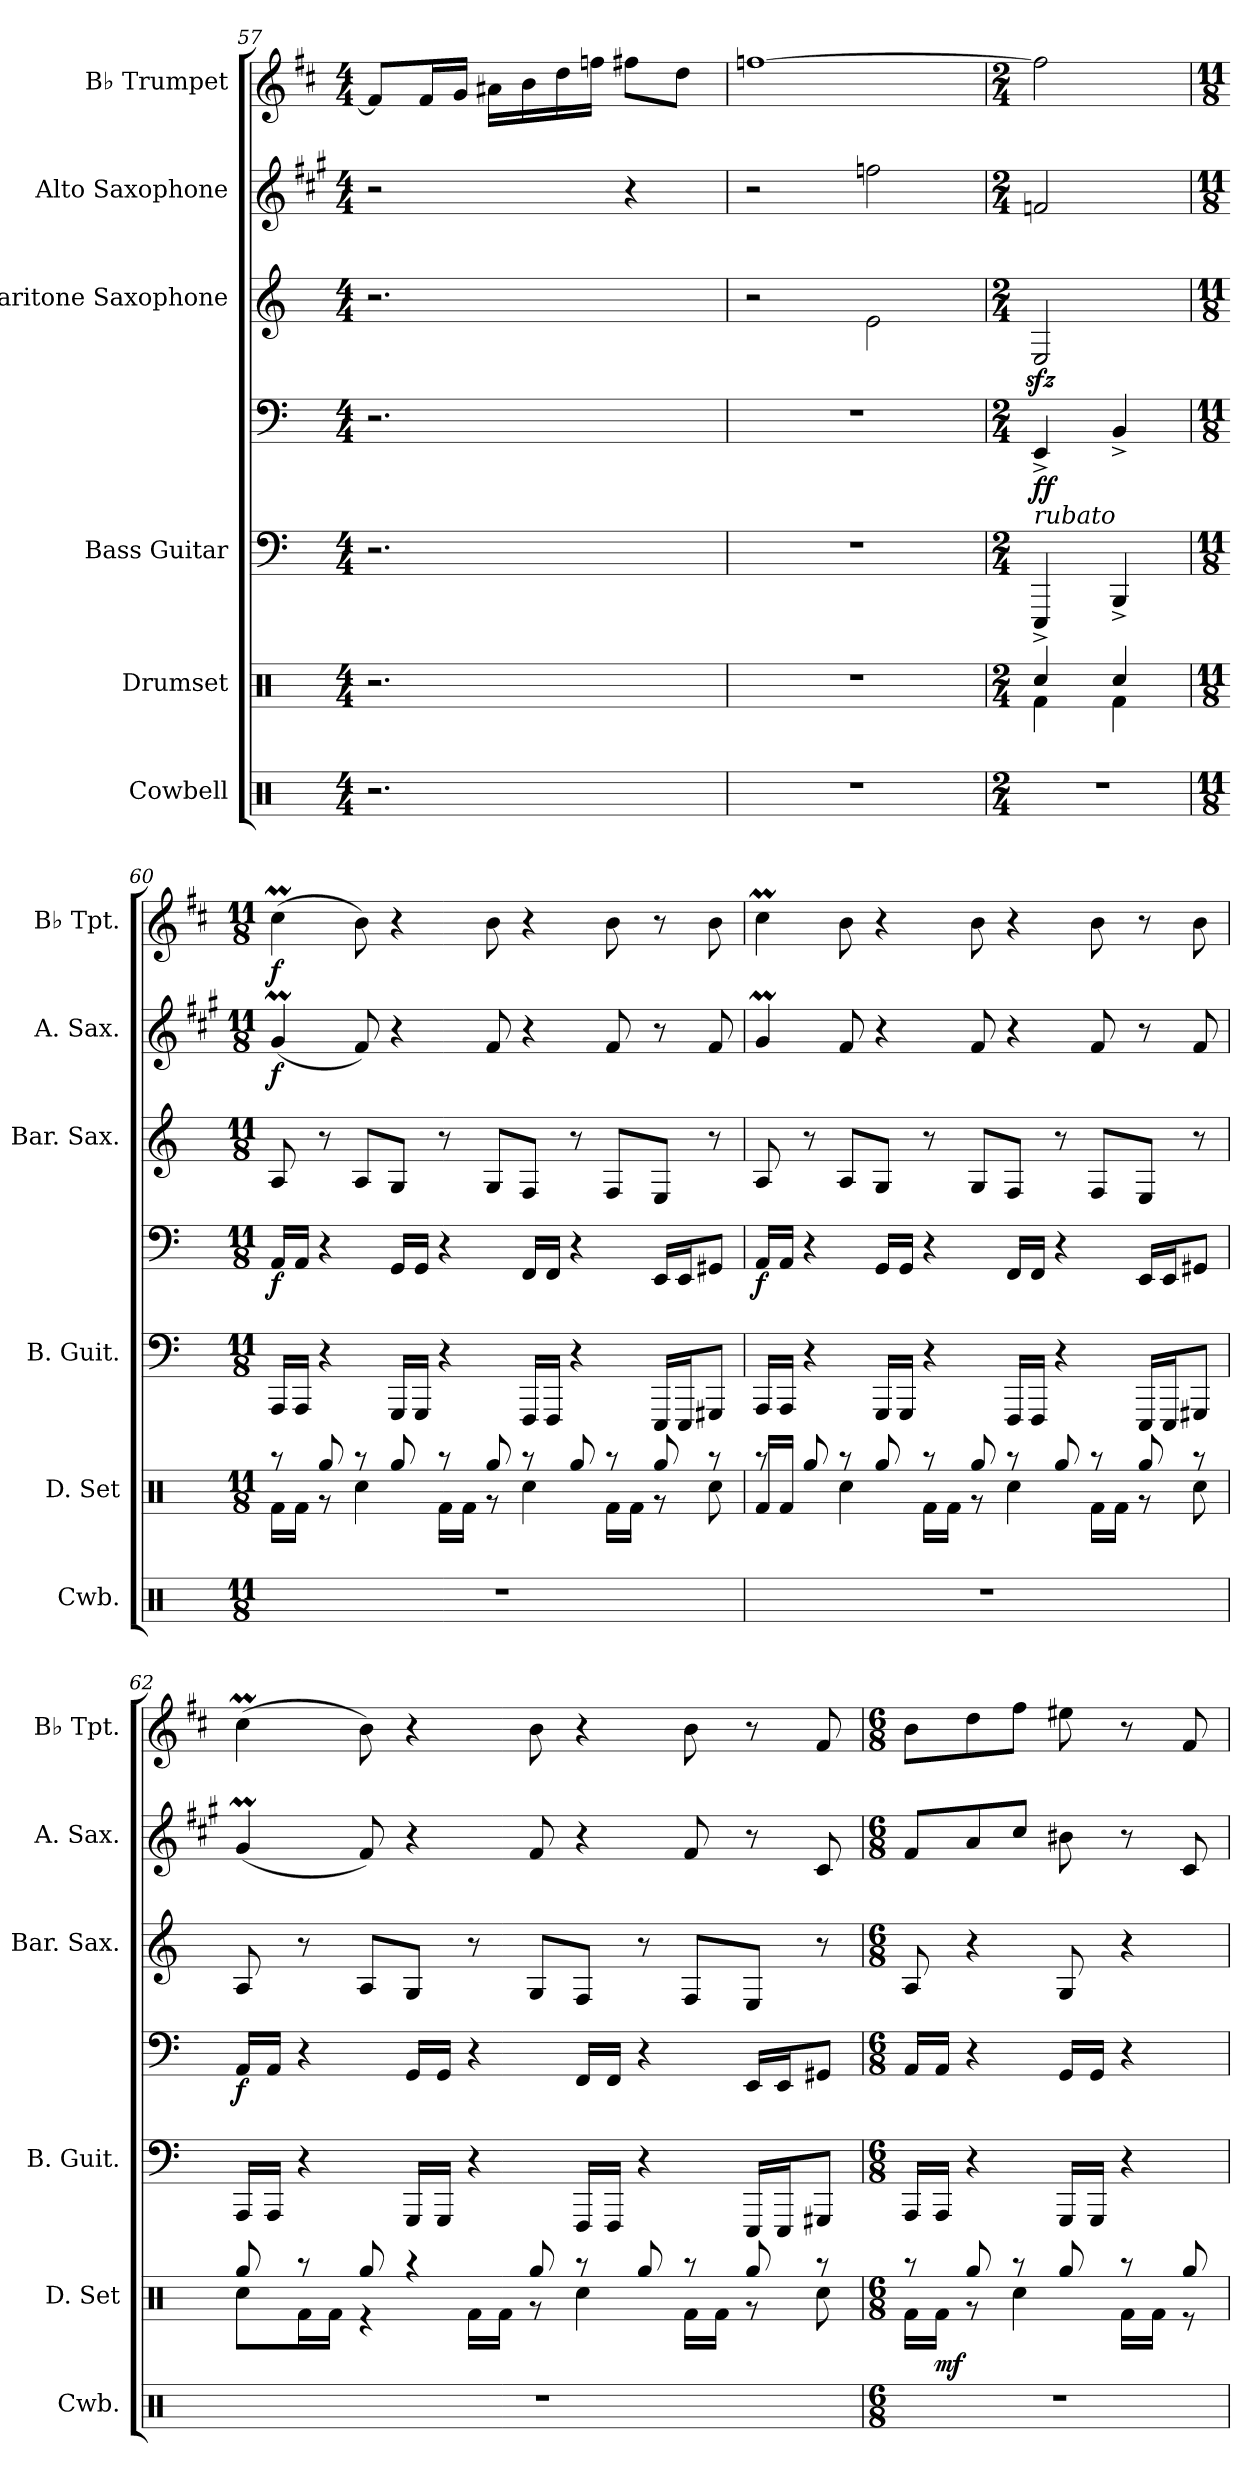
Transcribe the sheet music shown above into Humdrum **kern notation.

**kern	**kern	**dynam	**kern	**kern	**dynam	**kern	**kern	**dynam	**kern	**dynam
*part6	*part5	*part5	*part4	*part4	*part4	*part3	*part2	*part2	*part1	*part1
*staff7	*staff6	*staff6	*staff5	*staff4	*staff4/5	*staff3	*staff2	*staff2	*staff1	*staff1
*I"Cowbell	*I"Drumset	*	*I"Bass Guitar	*	*	*I"Baritone Saxophone	*I"Alto Saxophone	*	*I"B♭ Trumpet	*
*I'Cwb.	*I'D. Set	*	*I'B. Guit.	*	*	*I'Bar. Sax.	*I'A. Sax.	*	*I'B♭ Tpt.	*
*clefX	*clefX	*	*	*clefF4	*	*clefG2	*clefG2	*	*clefG2	*
*	*	*	*ITrd7c12	*ITrd7c12	*	*ITrd12c21	*ITrd5c9	*	*ITrd1c2	*
*k[]	*k[]	*	*k[]	*k[]	*	*k[]	*k[]	*	*k[]	*
*M4/4	*M4/4	*	*M4/4	*M4/4	*	*M4/4	*M4/4	*	*M4/4	*
=57	=57	=57	=57	=57	=57	=57	=57	=57	=57	=57
2.r	2.r	.	2.r	2.r	.	2.r	2r	.	8e/L]	.
.	.	.	.	.	.	.	.	.	16e/L	.
.	.	.	.	.	.	.	.	.	16f/JJ	.
.	.	.	.	.	.	.	.	.	16g#X\LL	.
.	.	.	.	.	.	.	.	.	16a\	.
.	.	.	.	.	.	.	.	.	16cc\	.
.	.	.	.	.	.	.	.	.	16ee-X\JJ	.
.	.	.	.	.	.	.	4r	.	8een\L	.
.	.	.	.	.	.	.	.	.	8cc\J	.
=58	=58	=58	=58	=58	=58	=58	=58	=58	=58	=58
1r	1r	.	1r	1r	.	2r	2r	.	[1ee-X	.
.	.	.	.	.	.	2E\	2a-X\	.	.	.
=59	=59	=59	=59	=59	=59	=59	=59	=59	=59	=59
*M2/4	*M2/4	*	*M2/4	*M2/4	*	*M2/4	*M2/4	*	*M2/4	*
*	*^	*	*	*	*	*	*	*	*	*
!	!	!	!	!	!LO:TX:b:i:t=rubato	!	!	!	!	!	!
!	!	!	!	!	!	!LO:DY:b	!	!	!	!	!
2r	4Rcc/	4Rf\	.	4EEEE^	4EEE^/	ff	2EEzz</	2A-X/	.	2ee-\]	.
.	4Rcc/	4Rf\	.	4BBBB^	4BBB^/	.	.	.	.	.	.
!!LO:PB:g=z
=60	=60	=60	=60	=60	=60	=60	=60	=60	=60	=60	=60
*M11/8	*M11/8	*	*	*M11/8	*M11/8	*	*M11/8	*M11/8	*	*M11/8	*
!	!	!	!	!	!	!LO:DY:b	!	!	!LO:DY:b	!	!LO:DY:b
8%11r	8r	16Rf\LL	.	16AAAALL	16AAA/LL	f	8AA/	(<4Bm/	f	(>4bm\	f
.	.	16Rf\JJ	.	16AAAAJJ	16AAA/JJ	.	.	.	.	.	.
.	8Rgg/	8r	.	4r	4r	.	8r	.	.	.	.
.	8r	4Rcc\	.	.	.	.	8AA/L	8A/)	.	8a\)	.
.	8Rgg/	.	.	16GGGGLL	16GGG/LL	.	8GG/J	4r	.	4r	.
.	.	.	.	16GGGGJJ	16GGG/JJ	.	.	.	.	.	.
.	8r	16Rf\LL	.	4r	4r	.	8r	.	.	.	.
.	.	16Rf\JJ	.	.	.	.	.	.	.	.	.
.	8Rgg/	8r	.	.	.	.	8GG/L	8A/	.	8a\	.
.	8r	4Rcc\	.	16FFFFLL	16FFF/LL	.	8FF/J	4r	.	4r	.
.	.	.	.	16FFFFJJ	16FFF/JJ	.	.	.	.	.	.
.	8Rgg/	.	.	4r	4r	.	8r	.	.	.	.
.	8r	16Rf\LL	.	.	.	.	8FF/L	8A/	.	8a\	.
.	.	16Rf\JJ	.	.	.	.	.	.	.	.	.
.	8Rgg/	8r	.	16EEEELL	16EEE/LL	.	8EE/J	8r	.	8r	.
.	.	.	.	16EEEEJ	16EEE/J	.	.	.	.	.	.
.	8r	8Rcc\	.	8GGGG#XJ	8GGG#X/J	.	8r	8A/	.	8a\	.
!!LO:LB:g=z
=61	=61	=61	=61	=61	=61	=61	=61	=61	=61	=61	=61
!	!	!	!	!	!	!LO:DY:b	!	!	!	!	!
8%11r	8r	16Rf/LL	.	16AAAALL	16AAA/LL	f	8AA/	4Bm/	.	4bm\	.
.	.	16Rf/JJ	.	16AAAAJJ	16AAA/JJ	.	.	.	.	.	.
.	8Rgg/	8ryy	.	4r	4r	.	8r	.	.	.	.
.	8r	4Rcc\	.	.	.	.	8AA/L	8A/	.	8a\	.
.	8Rgg/	.	.	16GGGGLL	16GGG/LL	.	8GG/J	4r	.	4r	.
.	.	.	.	16GGGGJJ	16GGG/JJ	.	.	.	.	.	.
.	8r	16Rf\LL	.	4r	4r	.	8r	.	.	.	.
.	.	16Rf\JJ	.	.	.	.	.	.	.	.	.
.	8Rgg/	8r	.	.	.	.	8GG/L	8A/	.	8a\	.
.	8r	4Rcc\	.	16FFFFLL	16FFF/LL	.	8FF/J	4r	.	4r	.
.	.	.	.	16FFFFJJ	16FFF/JJ	.	.	.	.	.	.
.	8Rgg/	.	.	4r	4r	.	8r	.	.	.	.
.	8r	16Rf\LL	.	.	.	.	8FF/L	8A/	.	8a\	.
.	.	16Rf\JJ	.	.	.	.	.	.	.	.	.
.	8Rgg/	8r	.	16EEEELL	16EEE/LL	.	8EE/J	8r	.	8r	.
.	.	.	.	16EEEEJ	16EEE/J	.	.	.	.	.	.
.	8r	8Rcc\	.	8GGGG#XJ	8GGG#X/J	.	8r	8A/	.	8a\	.
!!LO:PB:g=z
=62	=62	=62	=62	=62	=62	=62	=62	=62	=62	=62	=62
!	!	!	!	!	!	!LO:DY:b	!	!	!	!	!
8%11r	8Rgg/	8Rcc\L	.	16AAAALL	16AAA/LL	f	8AA/	(<4Bm/	.	(>4bm\	.
.	.	.	.	16AAAAJJ	16AAA/JJ	.	.	.	.	.	.
.	8r	16Rf\L	.	4r	4r	.	8r	.	.	.	.
.	.	16Rf\JJ	.	.	.	.	.	.	.	.	.
.	8Rgg/	4r	.	.	.	.	8AA/L	8A/)	.	8a\)	.
.	4r	.	.	16GGGGLL	16GGG/LL	.	8GG/J	4r	.	4r	.
.	.	.	.	16GGGGJJ	16GGG/JJ	.	.	.	.	.	.
.	.	16Rf\LL	.	4r	4r	.	8r	.	.	.	.
.	.	16Rf\JJ	.	.	.	.	.	.	.	.	.
.	8Rgg/	8r	.	.	.	.	8GG/L	8A/	.	8a\	.
.	8r	4Rcc\	.	16FFFFLL	16FFF/LL	.	8FF/J	4r	.	4r	.
.	.	.	.	16FFFFJJ	16FFF/JJ	.	.	.	.	.	.
.	8Rgg/	.	.	4r	4r	.	8r	.	.	.	.
.	8r	16Rf\LL	.	.	.	.	8FF/L	8A/	.	8a\	.
.	.	16Rf\JJ	.	.	.	.	.	.	.	.	.
.	8Rgg/	8r	.	16EEEELL	16EEE/LL	.	8EE/J	8r	.	8r	.
.	.	.	.	16EEEEJ	16EEE/J	.	.	.	.	.	.
.	8r	8Rcc\	.	8GGGG#XJ	8GGG#X/J	.	8r	8E/	.	8e/	.
=63	=63	=63	=63	=63	=63	=63	=63	=63	=63	=63	=63
*M6/8	*M6/8	*	*	*M6/8	*M6/8	*	*M6/8	*M6/8	*	*M6/8	*
2.r	8r	16Rf\LL	.	16AAAALL	16AAA/LL	.	8AA/	8A/L	.	8a\L	.
!	!	!	!LO:DY:b	!	!	!	!	!	!	!	!
.	.	16Rf\JJ	mf	16AAAAJJ	16AAA/JJ	.	.	.	.	.	.
.	8Rgg/	8r	.	4r	4r	.	4r	8c/	.	8cc\	.
.	8r	4Rcc\	.	.	.	.	.	8e/J	.	8ee\J	.
.	8Rgg/	.	.	16GGGGLL	16GGG/LL	.	8GG/	8d#X\	.	8dd#X\	.
.	.	.	.	16GGGGJJ	16GGG/JJ	.	.	.	.	.	.
.	8r	16Rf\LL	.	4r	4r	.	4r	8r	.	8r	.
.	.	16Rf\JJ	.	.	.	.	.	.	.	.	.
.	8Rgg/	8r	.	.	.	.	.	8E/	.	8e/	.
*	*v	*v	*	*	*	*	*	*	*	*	*
=	=	=	=	=	=	=	=	=	=	=
*-	*-	*-	*-	*-	*-	*-	*-	*-	*-	*-
